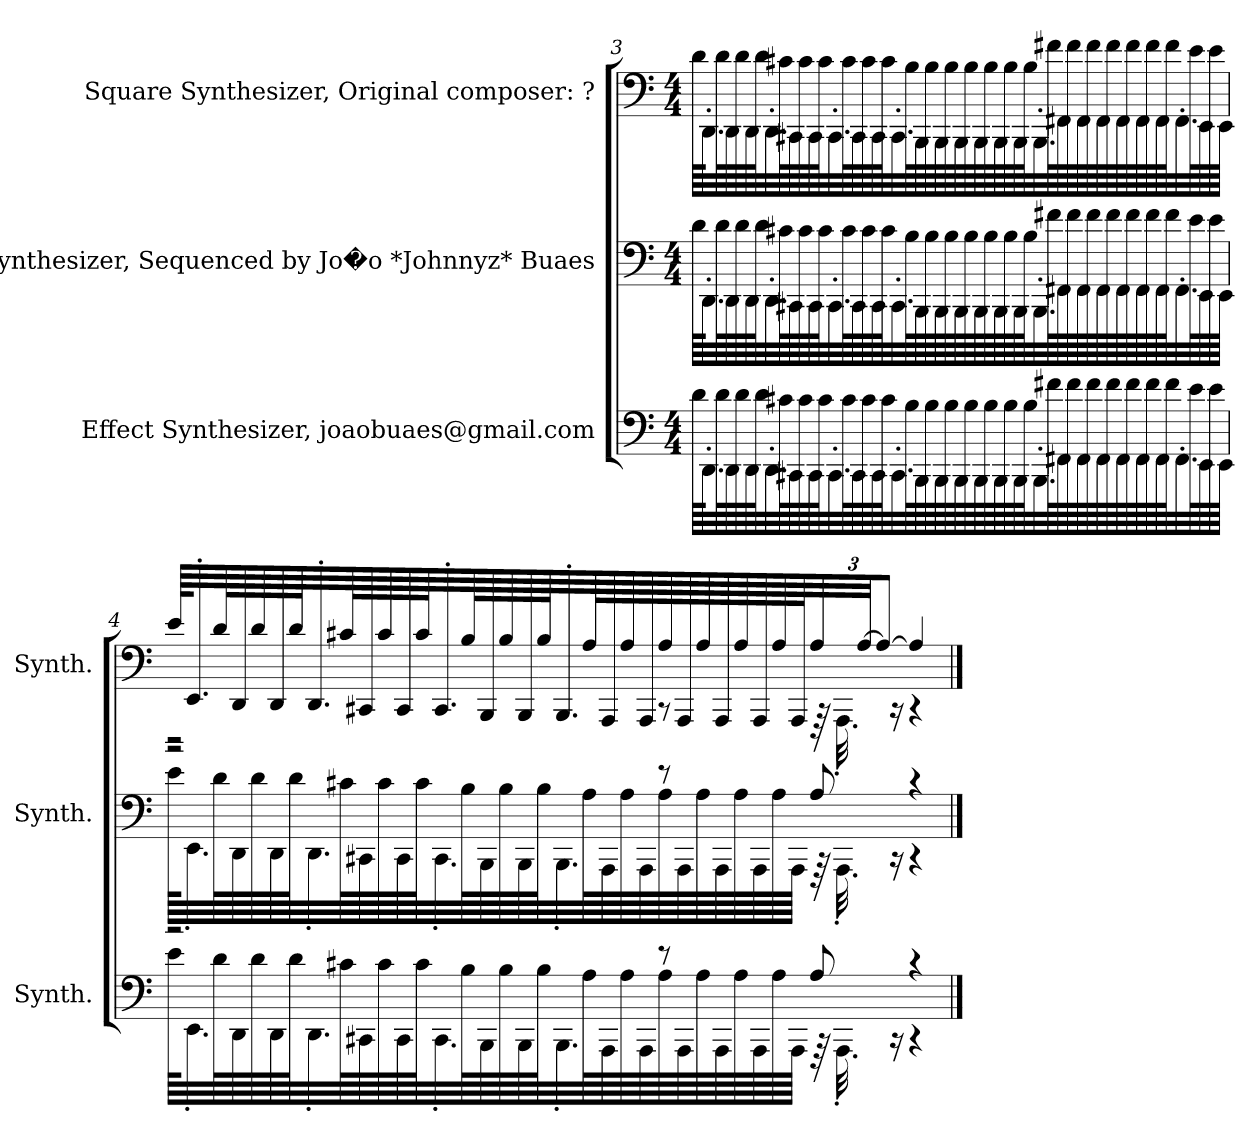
**kern	**kern	**kern
*part3	*part2	*part1
*staff3	*staff2	*staff1
*I"Effect Synthesizer, joaobuaes@gmail.com	*I"Square Synthesizer, Sequenced by Jo�o *Johnnyz* Buaes	*I"Square Synthesizer, Original composer: ?
*I'Synth.	*I'Synth.	*I'Synth.
!!LO:LB:g=z
*clefF4	*clefF4	*clefF4
*k[]	*k[]	*k[]
*M4/4	*M4/4	*M4/4
=3	=3	=3
64d\KLLL	64d\KLLL	64d\KLLL
32.DD'\	32.DD'\	32.DD'\
64d\L	64d\L	64d\L
64DD\	64DD\	64DD\
64d\	64d\	64d\
64DD\	64DD\	64DD\
64d\J	64d\J	64d\J
32.DD'\	32.DD'\	32.DD'\
64c#X\L	64c#X\L	64c#X\L
64CC#X\	64CC#X\	64CC#X\
64c#\	64c#\	64c#\
64CC#\	64CC#\	64CC#\
64c#\J	64c#\J	64c#\J
32.CC#'\	32.CC#'\	32.CC#'\
64c#\L	64c#\L	64c#\L
64CC#\	64CC#\	64CC#\
64c#\	64c#\	64c#\
64CC#\	64CC#\	64CC#\
64c#\J	64c#\J	64c#\J
32.CC#'\	32.CC#'\	32.CC#'\
64B\L	64B\L	64B\L
64BBB\	64BBB\	64BBB\
64B\	64B\	64B\
64BBB\	64BBB\	64BBB\
64B\	64B\	64B\
64BBB\	64BBB\	64BBB\
64B\	64B\	64B\
64BBB\	64BBB\	64BBB\
64B\	64B\	64B\
64BBB\	64BBB\	64BBB\
64B\	64B\	64B\
64BBB\	64BBB\	64BBB\
64B\J	64B\J	64B\J
32.BBB'\	32.BBB'\	32.BBB'\
64f#X\L	64f#X\L	64f#X\L
64FF#X\	64FF#X\	64FF#X\
64f#\	64f#\	64f#\
64FF#\	64FF#\	64FF#\
64f#\	64f#\	64f#\
64FF#\	64FF#\	64FF#\
64f#\	64f#\	64f#\
64FF#\	64FF#\	64FF#\
64f#\	64f#\	64f#\
64FF#\	64FF#\	64FF#\
64f#\	64f#\	64f#\
64FF#\	64FF#\	64FF#\
64f#\J	64f#\J	64f#\J
32.FF#'\	32.FF#'\	32.FF#'\
64e\L	64e\L	64e\L
64EE\	64EE\	64EE\
64e\	64e\	64e\
64EE\JJJJ	64EE\JJJJ	64EE\JJJJ
!!LO:PB:g=z
=4	=4	=4
*^	*^	*^
2r	64e\KLLL	2r	64e\KLLL	64e/KLLL	2r
.	32.EE'\	.	32.EE'\	32.EE'/	.
.	64d\L	.	64d\L	64d/L	.
.	64DD\	.	64DD\	64DD/	.
.	64d\	.	64d\	64d/	.
.	64DD\	.	64DD\	64DD/	.
.	64d\J	.	64d\J	64d/J	.
.	32.DD'\	.	32.DD'\	32.DD'/	.
.	64c#X\L	.	64c#X\L	64c#X/L	.
.	64CC#X\	.	64CC#X\	64CC#X/	.
.	64c#\	.	64c#\	64c#/	.
.	64CC#\	.	64CC#\	64CC#/	.
.	64c#\J	.	64c#\J	64c#/J	.
.	32.CC#'\	.	32.CC#'\	32.CC#'/	.
.	64B\L	.	64B\L	64B/L	.
.	64BBB\	.	64BBB\	64BBB/	.
.	64B\	.	64B\	64B/	.
.	64BBB\	.	64BBB\	64BBB/	.
.	64B\J	.	64B\J	64B/J	.
.	32.BBB'\	.	32.BBB'\	32.BBB'/	.
.	64A\L	.	64A\L	64A/L	.
.	64AAA\	.	64AAA\	64AAA/	.
.	64A\	.	64A\	64A/	.
.	64AAA\	.	64AAA\	64AAA/	.
8r	64A\	8r	64A\	64A/	8r
.	64AAA\	.	64AAA\	64AAA/	.
.	64A\	.	64A\	64A/	.
.	64AAA\	.	64AAA\	64AAA/	.
.	64A\	.	64A\	64A/	.
.	64AAA\	.	64AAA\	64AAA/	.
.	64A\	.	64A\	64A/	.
.	64AAA\JJJJ	.	64AAA\JJJJ	64AAA/J	.
*	*	*	*	*Xbrackettup	*
8A/	64r	8A/	64r	48A/	64r
.	32.AAA'\	.	32.AAA'\	.	32.AAA'\
.	.	.	.	[48A/JJ	.
.	.	.	.	12A/J_	.
.	16r	.	16r	.	16r
4r	4r	4r	4r	4A/]	4r
*v	*v	*	*	*v	*v
*	*v	*v	*
==	==	==
*-	*-	*-
